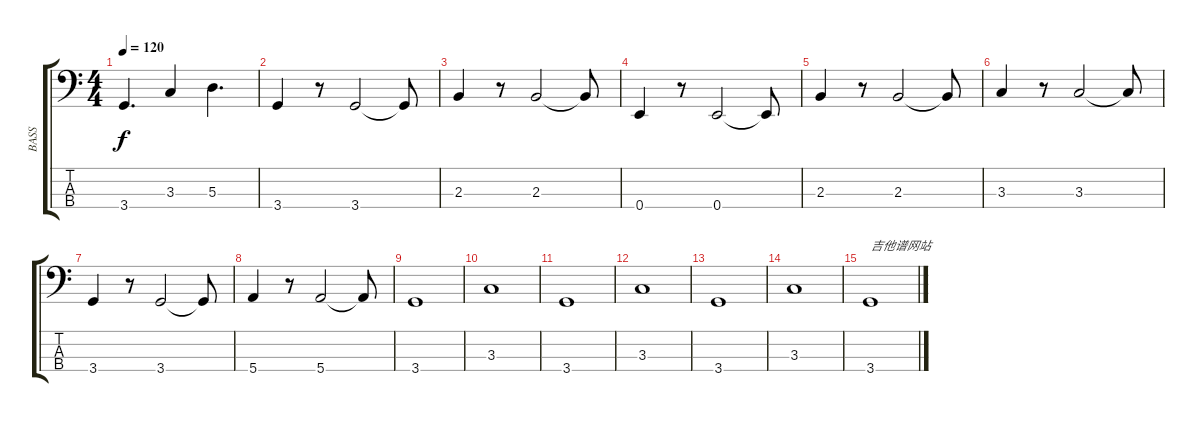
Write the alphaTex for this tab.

\track ("BASS" "BASS") {instrument fretlessbass}
\staff {score tabs}
\tuning (G2 D2 A1 E1) {hide}
\ts (4 4)
\tempo 120
\clef f4
\ks c
3.4.4{d dy f} 3.3.4 5.3.4{d} |
3.4.4 r.8 3.4.2 3.4{t}.8 |
2.3.4 r.8 2.3.2 2.3{t}.8 |
0.4.4 r.8 0.4.2 0.4{t}.8 |
2.3.4 r.8 2.3.2 2.3{t}.8 |
3.3.4 r.8 3.3.2 3.3{t}.8 |
3.4.4 r.8 3.4.2 3.4{t}.8 |
5.4.4 r.8 5.4.2 5.4{t}.8 |
3.4.1 |
3.3.1 |
3.4.1 |
3.3.1 |
3.4.1 |
3.3.1 |
3.4.1{txt "吉他谱网站"}
